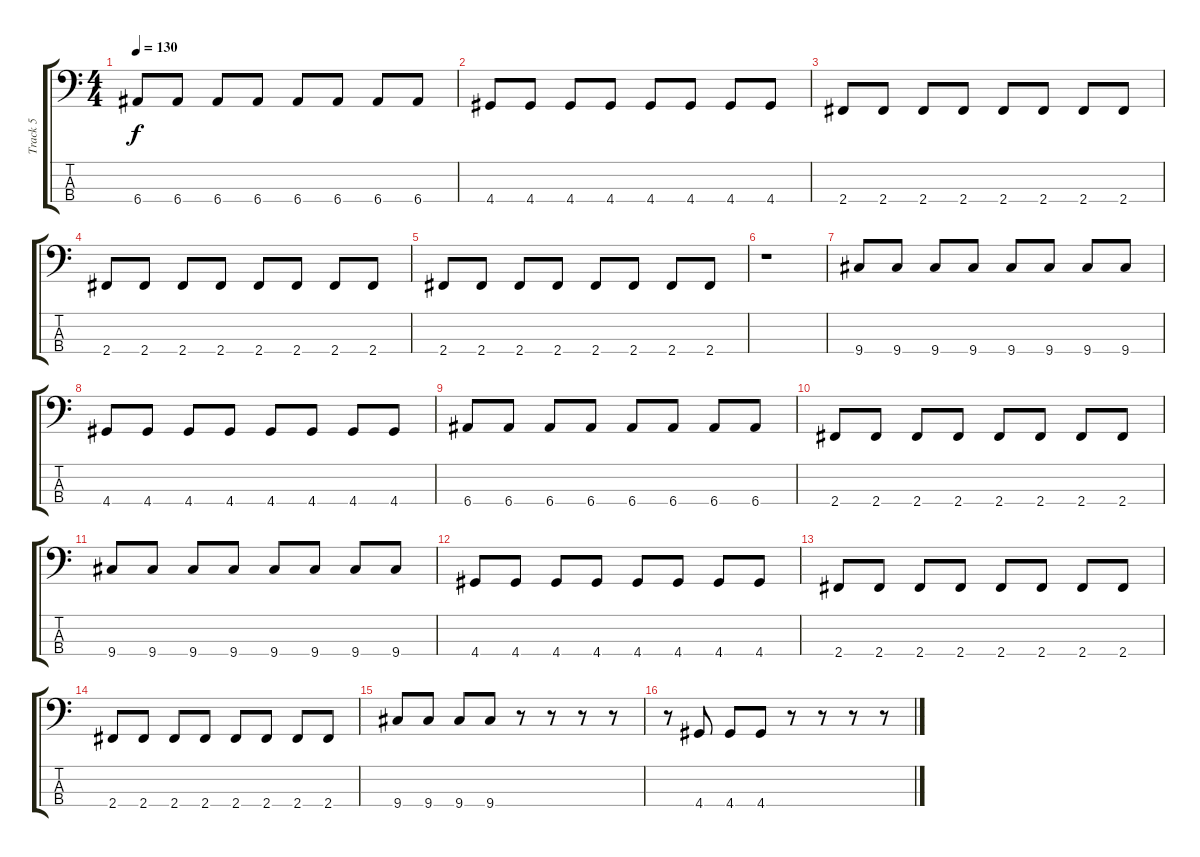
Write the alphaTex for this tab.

\track ("Track 5" "Track 5") {instrument electricbasspick}
\staff {score tabs}
\tuning (G2 D2 A1 E1) {hide}
\ts (4 4)
\tempo 130
\clef f4
\ks c
6.4.8{dy f} 6.4.8 6.4.8 6.4.8 6.4.8 6.4.8 6.4.8 6.4.8 |
4.4.8 4.4.8 4.4.8 4.4.8 4.4.8 4.4.8 4.4.8 4.4.8 |
2.4.8 2.4.8 2.4.8 2.4.8 2.4.8 2.4.8 2.4.8 2.4.8 |
2.4.8 2.4.8 2.4.8 2.4.8 2.4.8 2.4.8 2.4.8 2.4.8 |
2.4.8 2.4.8 2.4.8 2.4.8 2.4.8 2.4.8 2.4.8 2.4.8 |
r.1 |
9.4.8 9.4.8 9.4.8 9.4.8 9.4.8 9.4.8 9.4.8 9.4.8 |
4.4.8 4.4.8 4.4.8 4.4.8 4.4.8 4.4.8 4.4.8 4.4.8 |
6.4.8 6.4.8 6.4.8 6.4.8 6.4.8 6.4.8 6.4.8 6.4.8 |
2.4.8 2.4.8 2.4.8 2.4.8 2.4.8 2.4.8 2.4.8 2.4.8 |
9.4.8 9.4.8 9.4.8 9.4.8 9.4.8 9.4.8 9.4.8 9.4.8 |
4.4.8 4.4.8 4.4.8 4.4.8 4.4.8 4.4.8 4.4.8 4.4.8 |
2.4.8 2.4.8 2.4.8 2.4.8 2.4.8 2.4.8 2.4.8 2.4.8 |
2.4.8 2.4.8 2.4.8 2.4.8 2.4.8 2.4.8 2.4.8 2.4.8 |
9.4.8 9.4.8 9.4.8 9.4.8 r.8 r.8 r.8 r.8 |
r.8 4.4.8 4.4.8 4.4.8 r.8 r.8 r.8 r.8
